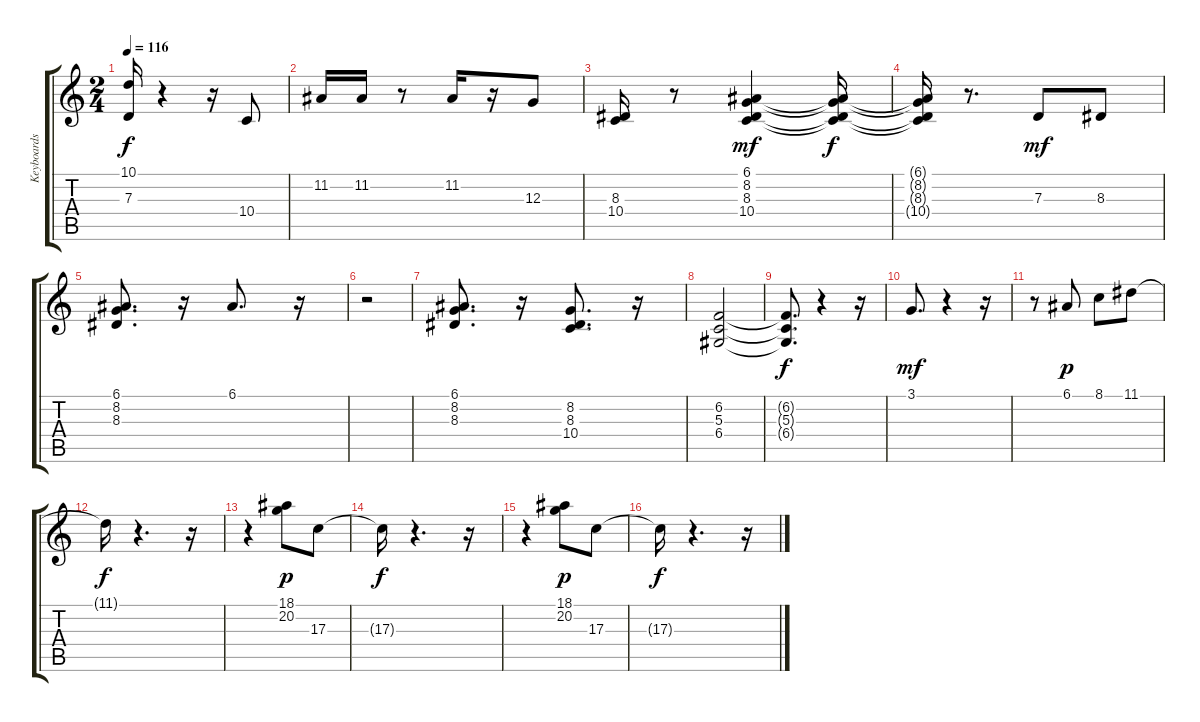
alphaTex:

\track ("Keyboards" "Keyboards") {instrument stringensemble1}
\staff {score tabs}
\tuning (E4 B3 G3 D3 A2 E2) {hide}
\ts (2 4)
\tempo 116
\clef g2
\ks c
(10.1{t} 7.3{t}).16{dy f} r.4 r.16 10.4.8 |
11.2.16 11.2.16 r.8 11.2.16 r.16 12.3.8 |
(8.3 10.4).16 r.8 (6.1 8.2 8.3 10.4).4{dy mf} (6.1{t} 8.2{t} 8.3{t} 10.4{t}).16{dy f} |
(6.1{t} 8.2{t} 8.3{t} 10.4{t}).16 r.8{d} 7.3.8{dy mf} 8.3.8 |
(6.1 8.2 8.3).8{d} r.16 6.1.8{d} r.16 |
r.2 |
(6.1 8.2 8.3).8{d} r.16 (8.2 8.3 10.4).8{d} r.16 |
(6.2 5.3 6.4).2 |
(6.2{t} 5.3{t} 6.4{t}).8{d dy f} r.4 r.16 |
3.1.8{d dy mf} r.4 r.16 |
r.8 6.1.8{dy p} 8.1.8 11.1.8 |
11.1{t}.16{dy f} r.4{d} r.16 |
r.4 (18.1 20.2).8{dy p} 17.3.8 |
17.3{t}.16{dy f} r.4{d} r.16 |
r.4 (18.1 20.2).8{dy p} 17.3.8 |
17.3{t}.16{dy f} r.4{d} r.16
